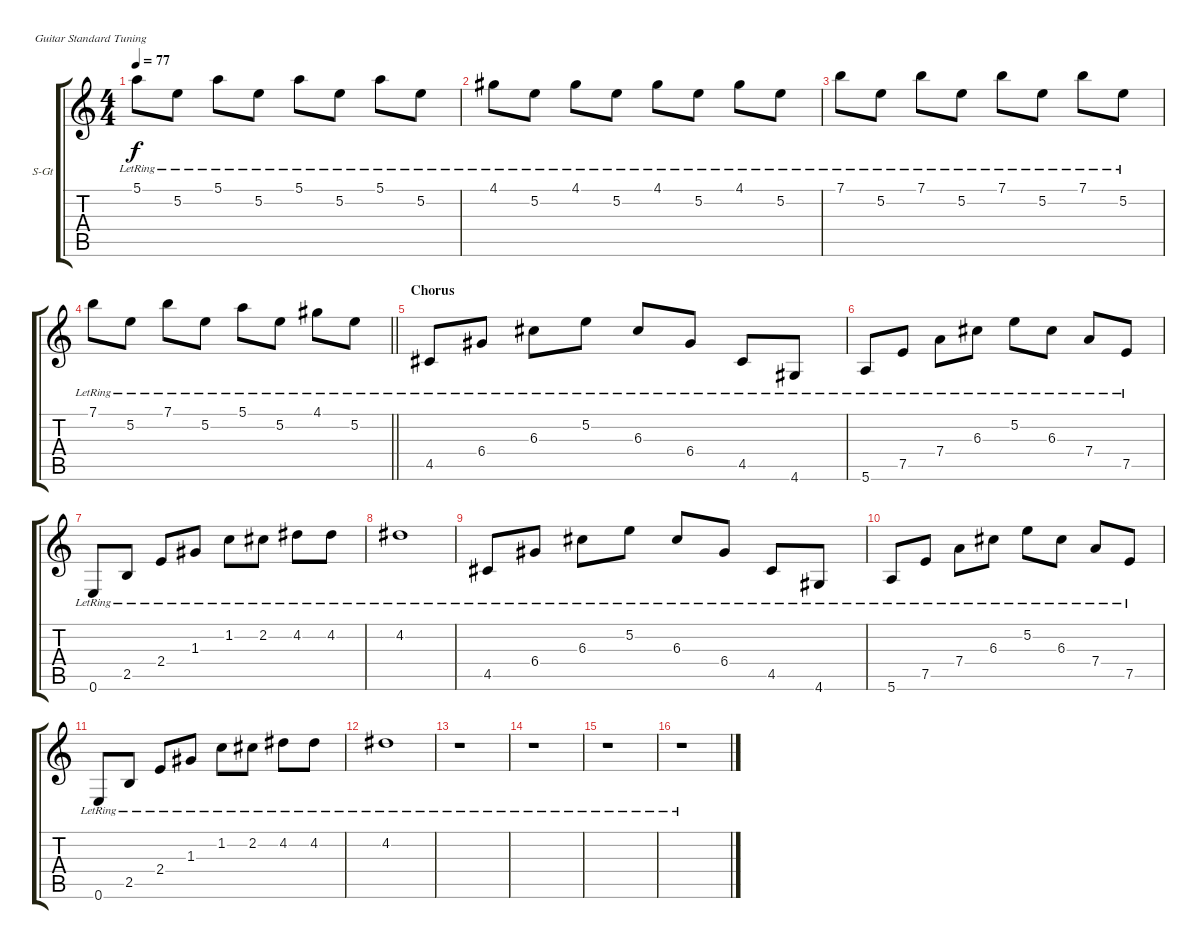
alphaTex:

\bracketExtendMode groupsimilarinstruments
\firstSystemTrackNameOrientation horizontal
\otherSystemsTrackNameOrientation horizontal
\track ("Guitar 2" "S-Gt") {instrument acousticguitarsteel}
\staff {score tabs}
\tuning (E4 B3 G3 D3 A2 E2)
\ts (4 4)
\tempo 77
\clef g2
\ks c
5.1{lr}.8{dy f} 5.2{lr}.8 5.1{lr}.8 5.2{lr}.8 5.1{lr}.8 5.2{lr}.8 5.1{lr}.8 5.2{lr}.8 |
4.1{lr}.8 5.2{lr}.8 4.1{lr}.8 5.2{lr}.8 4.1{lr}.8 5.2{lr}.8 4.1{lr}.8 5.2{lr}.8 |
7.1{lr}.8 5.2{lr}.8 7.1{lr}.8 5.2{lr}.8 7.1{lr}.8 5.2{lr}.8 7.1{lr}.8 5.2{lr}.8 |
\barLineRight lightlight
7.1{lr}.8 5.2{lr}.8 7.1{lr}.8 5.2{lr}.8 5.1{lr}.8 5.2{lr}.8 4.1{lr}.8 5.2{lr}.8 |
\section ("" "Chorus")
4.5{lr}.8 6.4{lr}.8 6.3{lr}.8 5.2{lr}.8 6.3{lr}.8 6.4{lr}.8 4.5{lr}.8 4.6{lr}.8 |
5.6{lr}.8 7.5{lr}.8 7.4{lr}.8 6.3{lr}.8 5.2{lr}.8 6.3{lr}.8 7.4{lr}.8 7.5{lr}.8 |
0.6{lr}.8 2.5{lr}.8 2.4{lr}.8 1.3{lr}.8 1.2{lr}.8 2.2{lr}.8 4.2{lr}.8 4.2{lr}.8 |
4.2{lr}.1 |
4.5{lr}.8 6.4{lr}.8 6.3{lr}.8 5.2{lr}.8 6.3{lr}.8 6.4{lr}.8 4.5{lr}.8 4.6{lr}.8 |
5.6{lr}.8 7.5{lr}.8 7.4{lr}.8 6.3{lr}.8 5.2{lr}.8 6.3{lr}.8 7.4{lr}.8 7.5{lr}.8 |
0.6{lr}.8 2.5{lr}.8 2.4{lr}.8 1.3{lr}.8 1.2{lr}.8 2.2{lr}.8 4.2{lr}.8 4.2{lr}.8 |
4.2{lr}.1 |
r.1 |
\beaming (8 2 2 4)
r.1 |
\beaming (8 2 2 2 2)
r.1 |
\beaming (8 2 2 4)
r.1
